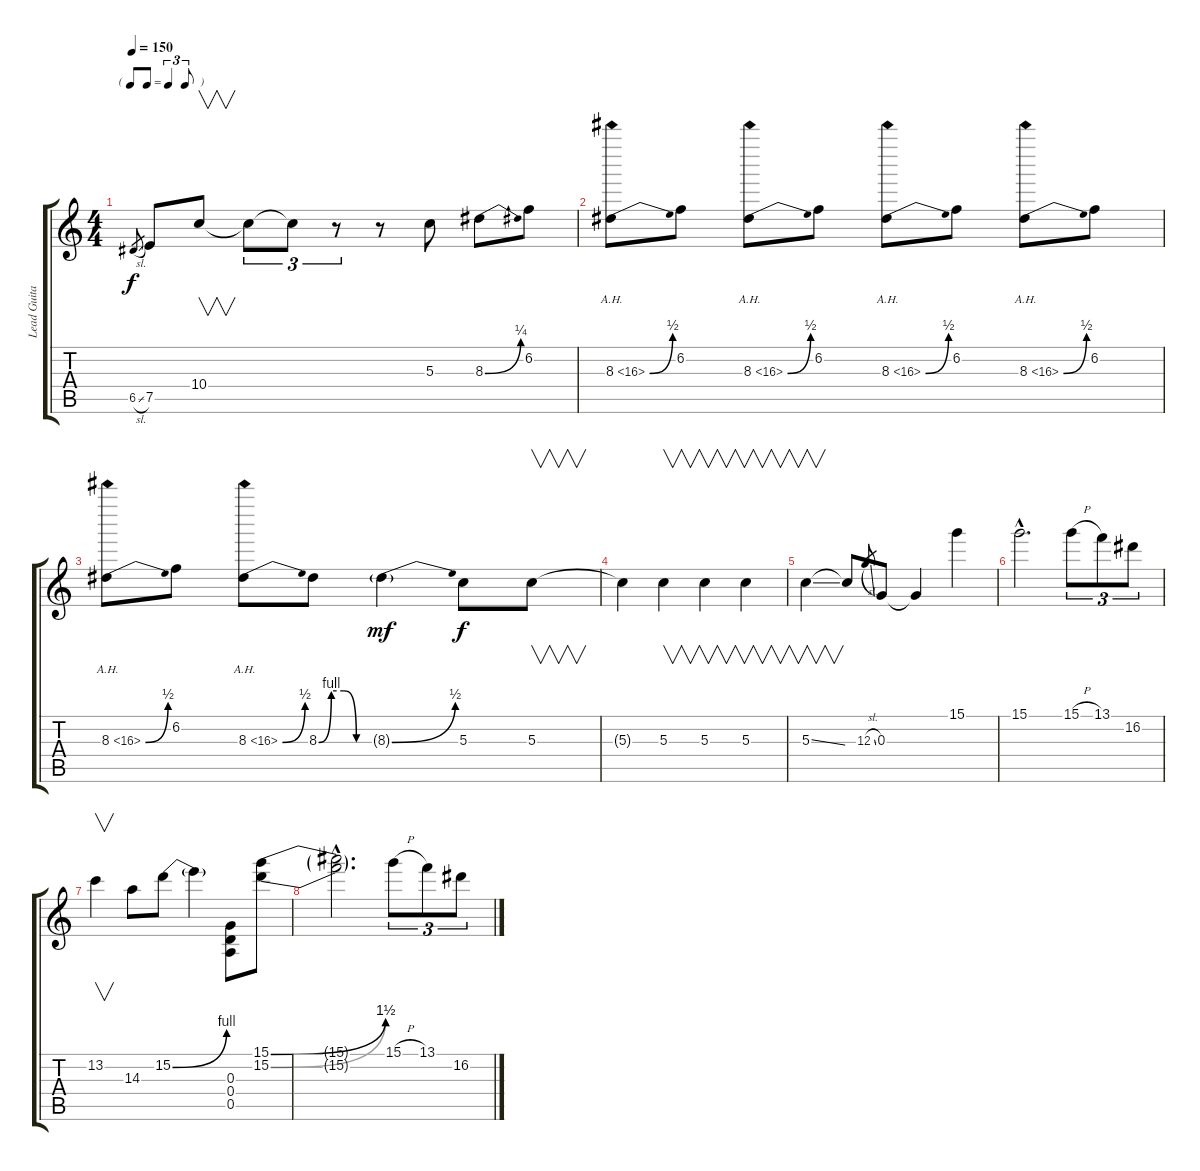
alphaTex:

\track ("Lead Guitar" "Lead Guita") {instrument overdrivenguitar}
\staff {score tabs}
\tuning (E4 B3 G3 D3 A2 E2) {hide}
\ts (4 4)
\tf triplet8th
\tempo 150
\clef g2
\ks c
6.5{sl}.8{gr dy f} 7.5.8 10.4.8{v} 10.4{t}.8{tu (3 2)} 10.4{t}.8{tu (3 2)} r.8{tu (3 2)} r.8 5.3.8 8.3{be (bend 0 0 60 1)}.8 6.2.8 |
8.3{be (bend 0 0 60 2) ah 8}.8 6.2.8 8.3{be (bend 0 0 60 2) ah 8}.8 6.2.8 8.3{be (bend 0 0 60 2) ah 8}.8 6.2.8 8.3{be (bend 0 0 60 2) ah 8}.8 6.2.8 |
8.3{be (bend 0 0 60 2) ah 8}.8 6.2.8 8.3{be (bend 0 0 60 2) ah 8}.8 8.3{be (custom 0 0 15 4 30 4 45 0 60 0)}.8 8.3{be (bend 0 0 60 2) g}.4{dy mf} 5.3.8{dy f} 5.3.8{v} |
5.3{t}.4 5.3.4{v} 5.3.4{v} 5.3.4{v} |
5.3{ss}.4{v} 5.3{t}.8 12.3{sl}.8{gr} 0.3.8 0.3{t}.4 15.1.4 |
15.1{hac}.2{d} 15.1{h}.8{tu (3 2)} 13.1.8{tu (3 2)} 16.2.8{tu (3 2)} |
13.2.4{v} 14.3.8 15.2{be (bend 0 0 60 4)}.8 15.2{t}.4 (0.3 0.4 0.5).8 (15.1{be (bend 0 0 60 6)} 15.2{be (bend 0 0 60 6)}).8 |
(15.1{hac t} 15.2{hac t}).2{d} 15.1{h}.8{tu (3 2)} 13.1.8{tu (3 2)} 16.2.8{tu (3 2)}
